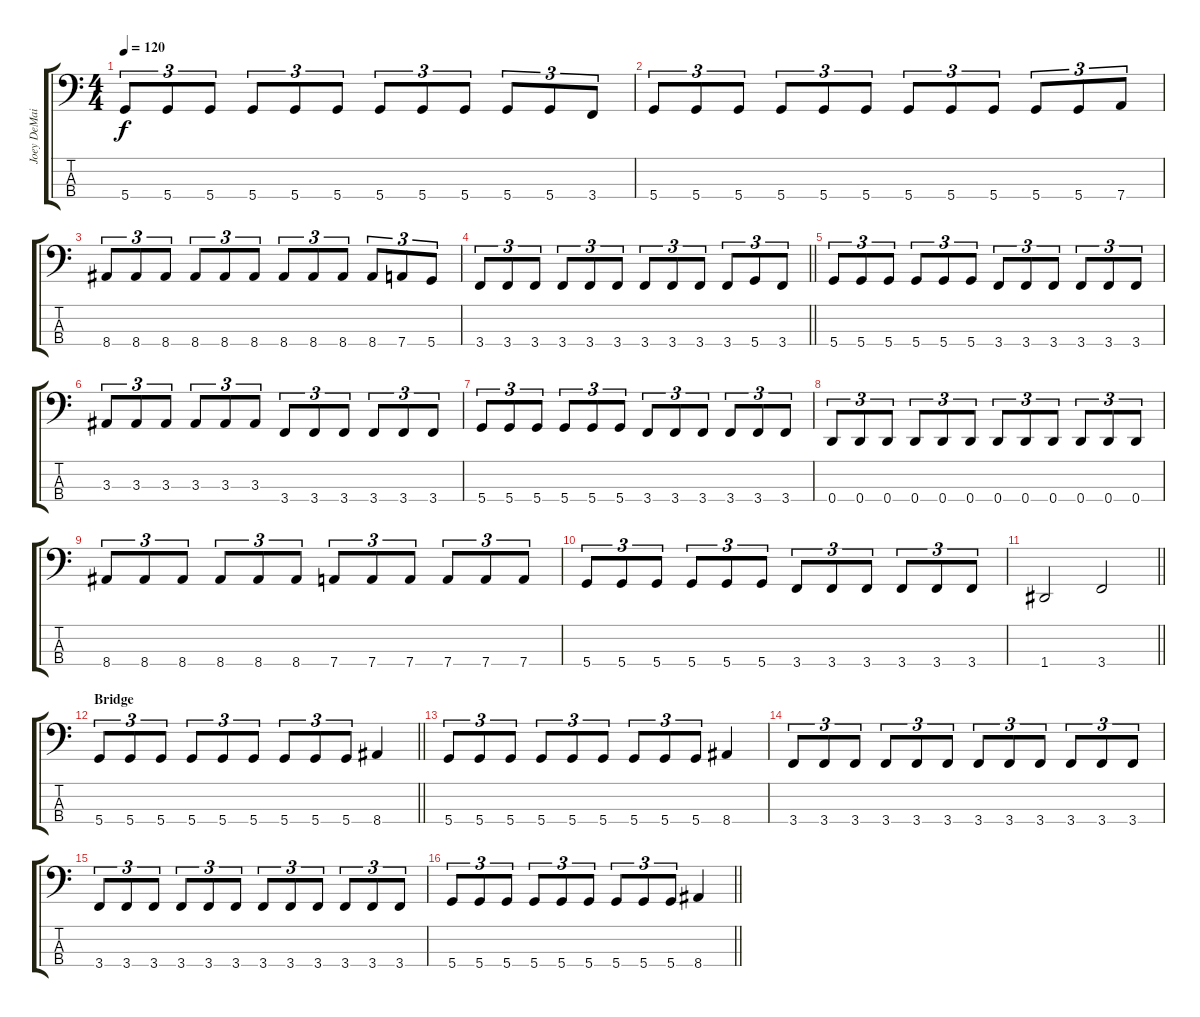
\track ("Joey DeMaio" "Joey DeMai") {instrument electricbasspick}
\staff {score tabs}
\tuning (F2 C2 G1 D1) {hide}
\ts (4 4)
\tempo 120
\clef f4
\ks c
5.4.8{tu (3 2) dy f} 5.4.8{tu (3 2)} 5.4.8{tu (3 2)} 5.4.8{tu (3 2)} 5.4.8{tu (3 2)} 5.4.8{tu (3 2)} 5.4.8{tu (3 2)} 5.4.8{tu (3 2)} 5.4.8{tu (3 2)} 5.4.8{tu (3 2)} 5.4.8{tu (3 2)} 3.4.8{tu (3 2)} |
5.4.8{tu (3 2)} 5.4.8{tu (3 2)} 5.4.8{tu (3 2)} 5.4.8{tu (3 2)} 5.4.8{tu (3 2)} 5.4.8{tu (3 2)} 5.4.8{tu (3 2)} 5.4.8{tu (3 2)} 5.4.8{tu (3 2)} 5.4.8{tu (3 2)} 5.4.8{tu (3 2)} 7.4.8{tu (3 2)} |
8.4.8{tu (3 2)} 8.4.8{tu (3 2)} 8.4.8{tu (3 2)} 8.4.8{tu (3 2)} 8.4.8{tu (3 2)} 8.4.8{tu (3 2)} 8.4.8{tu (3 2)} 8.4.8{tu (3 2)} 8.4.8{tu (3 2)} 8.4.8{tu (3 2)} 7.4.8{tu (3 2)} 5.4.8{tu (3 2)} |
\barLineRight lightlight
3.4.8{tu (3 2)} 3.4.8{tu (3 2)} 3.4.8{tu (3 2)} 3.4.8{tu (3 2)} 3.4.8{tu (3 2)} 3.4.8{tu (3 2)} 3.4.8{tu (3 2)} 3.4.8{tu (3 2)} 3.4.8{tu (3 2)} 3.4.8{tu (3 2)} 5.4.8{tu (3 2)} 3.4.8{tu (3 2)} |
5.4.8{tu (3 2)} 5.4.8{tu (3 2)} 5.4.8{tu (3 2)} 5.4.8{tu (3 2)} 5.4.8{tu (3 2)} 5.4.8{tu (3 2)} 3.4.8{tu (3 2)} 3.4.8{tu (3 2)} 3.4.8{tu (3 2)} 3.4.8{tu (3 2)} 3.4.8{tu (3 2)} 3.4.8{tu (3 2)} |
3.3.8{tu (3 2)} 3.3.8{tu (3 2)} 3.3.8{tu (3 2)} 3.3.8{tu (3 2)} 3.3.8{tu (3 2)} 3.3.8{tu (3 2)} 3.4.8{tu (3 2)} 3.4.8{tu (3 2)} 3.4.8{tu (3 2)} 3.4.8{tu (3 2)} 3.4.8{tu (3 2)} 3.4.8{tu (3 2)} |
5.4.8{tu (3 2)} 5.4.8{tu (3 2)} 5.4.8{tu (3 2)} 5.4.8{tu (3 2)} 5.4.8{tu (3 2)} 5.4.8{tu (3 2)} 3.4.8{tu (3 2)} 3.4.8{tu (3 2)} 3.4.8{tu (3 2)} 3.4.8{tu (3 2)} 3.4.8{tu (3 2)} 3.4.8{tu (3 2)} |
0.4.8{tu (3 2)} 0.4.8{tu (3 2)} 0.4.8{tu (3 2)} 0.4.8{tu (3 2)} 0.4.8{tu (3 2)} 0.4.8{tu (3 2)} 0.4.8{tu (3 2)} 0.4.8{tu (3 2)} 0.4.8{tu (3 2)} 0.4.8{tu (3 2)} 0.4.8{tu (3 2)} 0.4.8{tu (3 2)} |
8.4.8{tu (3 2)} 8.4.8{tu (3 2)} 8.4.8{tu (3 2)} 8.4.8{tu (3 2)} 8.4.8{tu (3 2)} 8.4.8{tu (3 2)} 7.4.8{tu (3 2)} 7.4.8{tu (3 2)} 7.4.8{tu (3 2)} 7.4.8{tu (3 2)} 7.4.8{tu (3 2)} 7.4.8{tu (3 2)} |
5.4.8{tu (3 2)} 5.4.8{tu (3 2)} 5.4.8{tu (3 2)} 5.4.8{tu (3 2)} 5.4.8{tu (3 2)} 5.4.8{tu (3 2)} 3.4.8{tu (3 2)} 3.4.8{tu (3 2)} 3.4.8{tu (3 2)} 3.4.8{tu (3 2)} 3.4.8{tu (3 2)} 3.4.8{tu (3 2)} |
\barLineRight lightlight
1.4.2 3.4.2 |
\section ("" "Bridge")
\barLineRight lightlight
5.4.8{tu (3 2)} 5.4.8{tu (3 2)} 5.4.8{tu (3 2)} 5.4.8{tu (3 2)} 5.4.8{tu (3 2)} 5.4.8{tu (3 2)} 5.4.8{tu (3 2)} 5.4.8{tu (3 2)} 5.4.8{tu (3 2)} 8.4.4 |
5.4.8{tu (3 2)} 5.4.8{tu (3 2)} 5.4.8{tu (3 2)} 5.4.8{tu (3 2)} 5.4.8{tu (3 2)} 5.4.8{tu (3 2)} 5.4.8{tu (3 2)} 5.4.8{tu (3 2)} 5.4.8{tu (3 2)} 8.4.4 |
3.4.8{tu (3 2)} 3.4.8{tu (3 2)} 3.4.8{tu (3 2)} 3.4.8{tu (3 2)} 3.4.8{tu (3 2)} 3.4.8{tu (3 2)} 3.4.8{tu (3 2)} 3.4.8{tu (3 2)} 3.4.8{tu (3 2)} 3.4.8{tu (3 2)} 3.4.8{tu (3 2)} 3.4.8{tu (3 2)} |
3.4.8{tu (3 2)} 3.4.8{tu (3 2)} 3.4.8{tu (3 2)} 3.4.8{tu (3 2)} 3.4.8{tu (3 2)} 3.4.8{tu (3 2)} 3.4.8{tu (3 2)} 3.4.8{tu (3 2)} 3.4.8{tu (3 2)} 3.4.8{tu (3 2)} 3.4.8{tu (3 2)} 3.4.8{tu (3 2)} |
\barLineRight lightlight
5.4.8{tu (3 2)} 5.4.8{tu (3 2)} 5.4.8{tu (3 2)} 5.4.8{tu (3 2)} 5.4.8{tu (3 2)} 5.4.8{tu (3 2)} 5.4.8{tu (3 2)} 5.4.8{tu (3 2)} 5.4.8{tu (3 2)} 8.4.4
